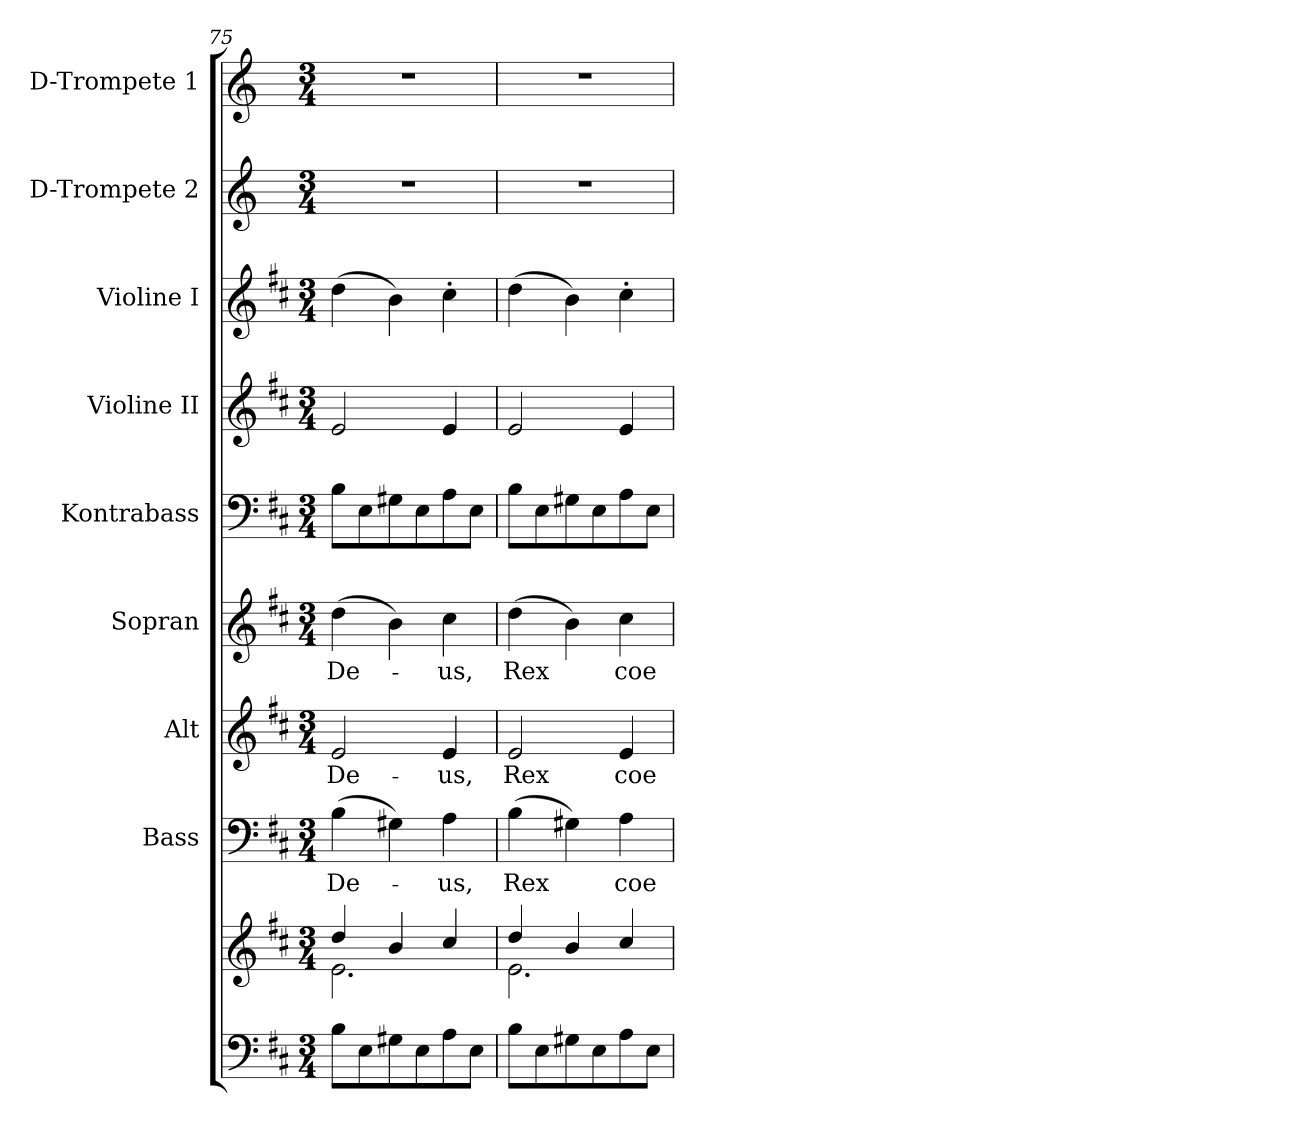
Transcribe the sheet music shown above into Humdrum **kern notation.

**kern	**kern	**kern	**text	**kern	**text	**kern	**text	**kern	**kern	**kern	**kern	**kern
*part9	*part9	*part8	*part8	*part7	*part7	*part6	*part6	*part5	*part4	*part3	*part2	*part1
*staff10	*staff9	*staff8	*staff8	*staff7	*staff7	*staff6	*staff6	*staff5	*staff4	*staff3	*staff2	*staff1
*	*	*I"Bass	*	*I"Alt	*	*I"Sopran	*	*I"Kontrabass	*I"Violine II	*I"Violine I	*I"D-Trompete 2	*I"D-Trompete 1
*	*	*I'B.	*	*I'A.	*	*I'S.	*	*I'Kb.	*I'Vl. II	*I'Vl. I	*I'D Trp. 2	*I'D Trp. 1
*clefF4	*clefG2	*clefF4	*	*clefG2	*	*clefG2	*	*clefF4	*clefG2	*clefG2	*clefG2	*clefG2
*	*	*	*	*	*	*	*	*ITrd7c12	*	*	*ITrd-1c-2	*ITrd-1c-2
*k[f#c#]	*k[f#c#]	*k[f#c#]	*	*k[f#c#]	*	*k[f#c#]	*	*k[f#c#]	*k[f#c#]	*k[f#c#]	*k[f#c#]	*k[f#c#]
*D:	*D:	*D:	*	*D:	*	*D:	*	*D:	*D:	*D:	*D:	*D:
*M3/4	*M3/4	*M3/4	*	*M3/4	*	*M3/4	*	*M3/4	*M3/4	*M3/4	*M3/4	*M3/4
=75	=75	=75	=75	=75	=75	=75	=75	=75	=75	=75	=75	=75
*	*^	*	*	*	*	*	*	*	*	*	*	*
!	!	!	!	!LO:LY:b	!	!LO:LY:b	!	!LO:LY:b	!	!	!	!	!
8B\L	4dd/	2.e\	(>4B\	De-	2e/	De-	(>4dd\	De-	8BB\L	2e/	(>4dd\	2.r	2.r
8E\	.	.	.	.	.	.	.	.	8EE\	.	.	.	.
8G#X\	4b/	.	4G#X\)	.	.	.	4b\)	.	8GG#X\	.	4b\)	.	.
8E\	.	.	.	.	.	.	.	.	8EE\	.	.	.	.
!	!	!	!	!LO:LY:b	!	!LO:LY:b	!	!LO:LY:b	!	!	!	!	!
8A\	4cc#/	.	4A\	-us,	4e/	-us,	4cc#\	-us,	8AA\	4e/	4cc#'>\	.	.
8E\J	.	.	.	.	.	.	.	.	8EE\J	.	.	.	.
!!LO:PB:g=z
=76	=76	=76	=76	=76	=76	=76	=76	=76	=76	=76	=76	=76	=76
!	!	!	!	!LO:LY:b	!	!LO:LY:b	!	!LO:LY:b	!	!	!	!	!
8B\L	4dd/	2.e\	(>4B\	Rex	2e/	Rex	(>4dd\	Rex	8BB\L	2e/	(>4dd\	2.r	2.r
8E\	.	.	.	.	.	.	.	.	8EE\	.	.	.	.
8G#X\	4b/	.	4G#X\)	.	.	.	4b\)	.	8GG#X\	.	4b\)	.	.
8E\	.	.	.	.	.	.	.	.	8EE\	.	.	.	.
!	!	!	!	!LO:LY:b	!	!LO:LY:b	!	!LO:LY:b	!	!	!	!	!
8A\	4cc#/	.	4A\	coe-	4e/	coe-	4cc#\	coe-	8AA\	4e/	4cc#'>\	.	.
8E\J	.	.	.	.	.	.	.	.	8EE\J	.	.	.	.
*	*v	*v	*	*	*	*	*	*	*	*	*	*	*
=	=	=	=	=	=	=	=	=	=	=	=	=
*-	*-	*-	*-	*-	*-	*-	*-	*-	*-	*-	*-	*-
